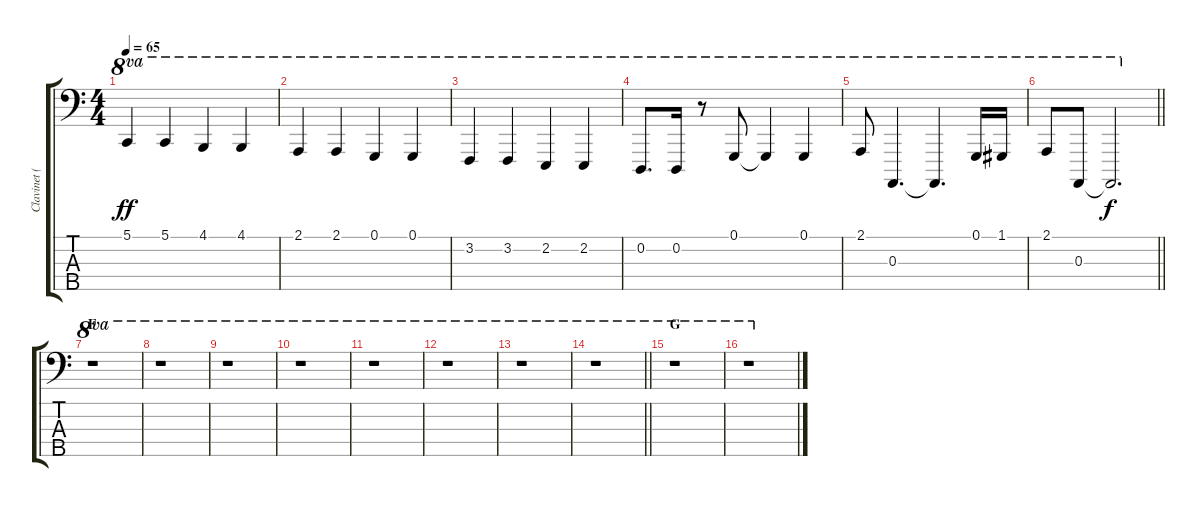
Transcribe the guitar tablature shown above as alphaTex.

\track ("Clavinet (Left Hand)" "Clavinet (") {instrument clavinet}
\staff {score tabs}
\tuning (G2 D2 A1 E1 B0) {hide}
\ts (4 4)
\tempo 65
\clef f4
\ks c
5.1.4{ot 8va dy ff} 5.1.4{ot 8va} 4.1.4{ot 8va} 4.1.4{ot 8va} |
2.1.4{ot 8va} 2.1.4{ot 8va} 0.1.4{ot 8va} 0.1.4{ot 8va} |
3.2.4{ot 8va} 3.2.4{ot 8va} 2.2.4{ot 8va} 2.2.4{ot 8va} |
0.2.8{d ot 8va} 0.2.16{ot 8va} r.8{ot 8va} 0.1.8{ot 8va} 0.1{t}.4{ot 8va} 0.1.4{ot 8va} |
2.1.8{ot 8va} 0.3.4{d ot 8va} 0.3{t}.4{d ot 8va} 0.1.16{ot 8va} 1.1.16{ot 8va} |
\barLineRight lightlight
2.1.8{ot 8va} 0.3.8{ot 8va} 0.3{t}.2{d ot 8va dy f} |
\section ("" "F")
r.1{ot 8va} |
r.1{ot 8va} |
r.1{ot 8va} |
r.1{ot 8va} |
r.1{ot 8va} |
r.1{ot 8va} |
r.1{ot 8va} |
\barLineRight lightlight
r.1{ot 8va} |
\section ("" "G")
r.1{ot 8va} |
r.1{ot 8va}
